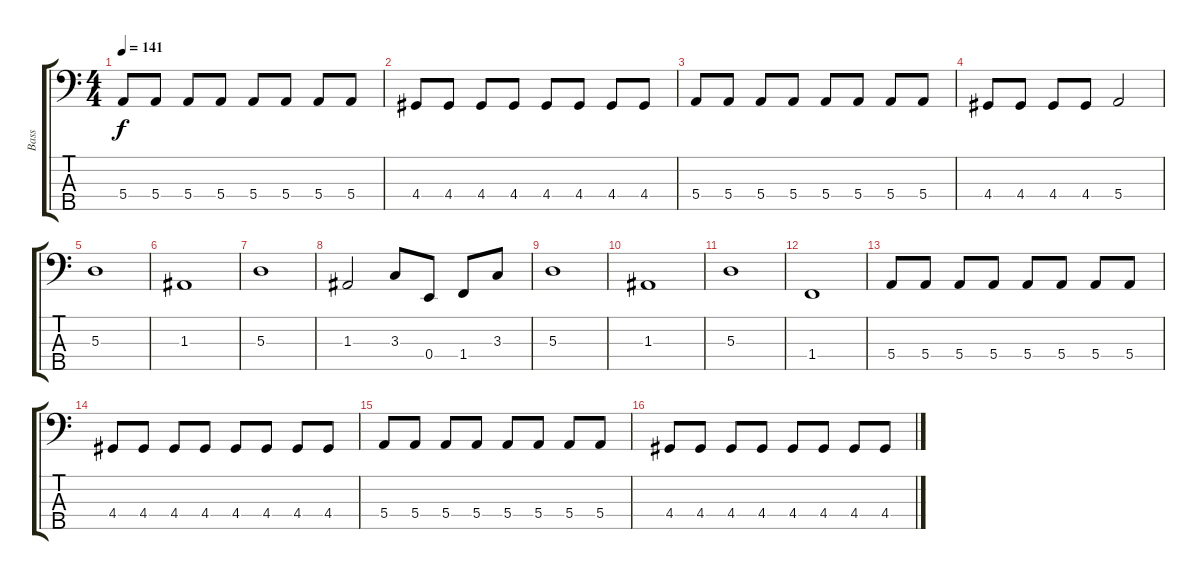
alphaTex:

\track ("Bass" "Bass") {instrument electricbassfinger}
\staff {score tabs}
\tuning (G2 D2 A1 E1 B0) {hide}
\ts (4 4)
\tempo 141
\clef f4
\ks c
5.4.8{dy f} 5.4.8 5.4.8 5.4.8 5.4.8 5.4.8 5.4.8 5.4.8 |
4.4.8 4.4.8 4.4.8 4.4.8 4.4.8 4.4.8 4.4.8 4.4.8 |
5.4.8 5.4.8 5.4.8 5.4.8 5.4.8 5.4.8 5.4.8 5.4.8 |
4.4.8 4.4.8 4.4.8 4.4.8 5.4.2 |
5.3.1 |
1.3.1 |
5.3.1 |
1.3.2 3.3.8 0.4.8 1.4.8 3.3.8 |
5.3.1 |
1.3.1 |
5.3.1 |
1.4.1 |
5.4.8 5.4.8 5.4.8 5.4.8 5.4.8 5.4.8 5.4.8 5.4.8 |
4.4.8 4.4.8 4.4.8 4.4.8 4.4.8 4.4.8 4.4.8 4.4.8 |
5.4.8 5.4.8 5.4.8 5.4.8 5.4.8 5.4.8 5.4.8 5.4.8 |
4.4.8 4.4.8 4.4.8 4.4.8 4.4.8 4.4.8 4.4.8 4.4.8
